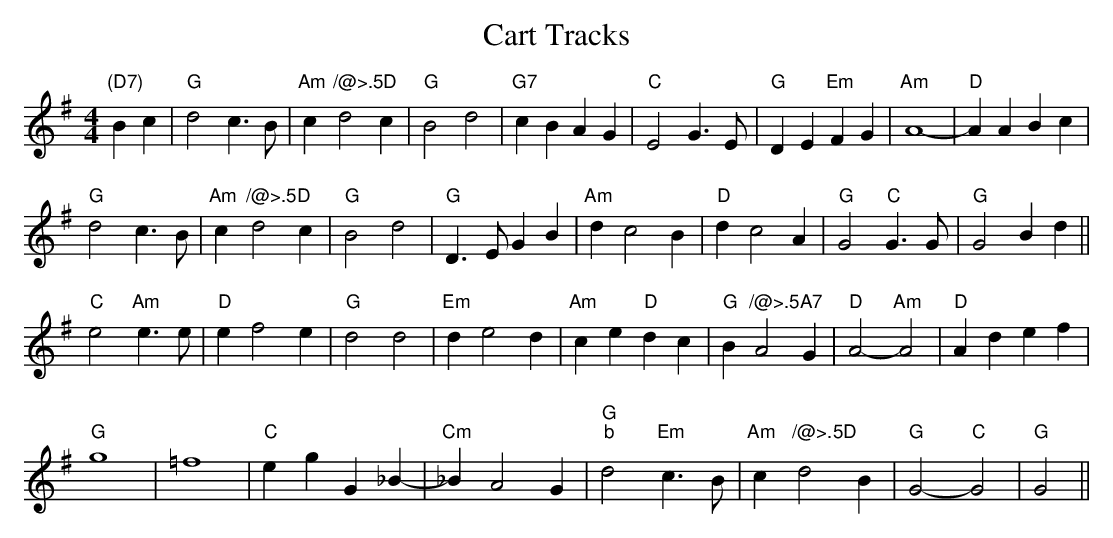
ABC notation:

X:1
T:Cart Tracks
M:4/4
L:1/4
K:G
"(D7)"Bc |"G"d2 c3/2B/2|"Am"c"/@>.5D"d2c|"G"B2 d2|"G7"cB AG|"C"E2 G3/2E/2|\
"G"DE "Em"FG|"Am"A4-|"D"AA Bc|
"G"d2 c3/2B/2|"Am"c"/@>.5D"d2c|"G"B2 d2|"G"D3/2E/2 GB|"Am"dc2B|"D"dc2A|\
"G"G2 "C"G3/2G/2|"G"G2 Bd||
"C"e2 "Am"e3/2e/2|"D"ef2e|"G"d2 d2|"Em"de2d|"Am"ce "D"dc|"G"B"/@>.5A7"A2G|\
"D"A2 -"Am"A2|"D"Ad ef|
"G"g4|=f4|"C"eg G_B-|"Cm"_BA2G|"G""b"d2 "Em"c3/2B/2|"Am"c"/@>.5D"d2B|\
"G"G2 -"C"G2|"G"G2 ||
